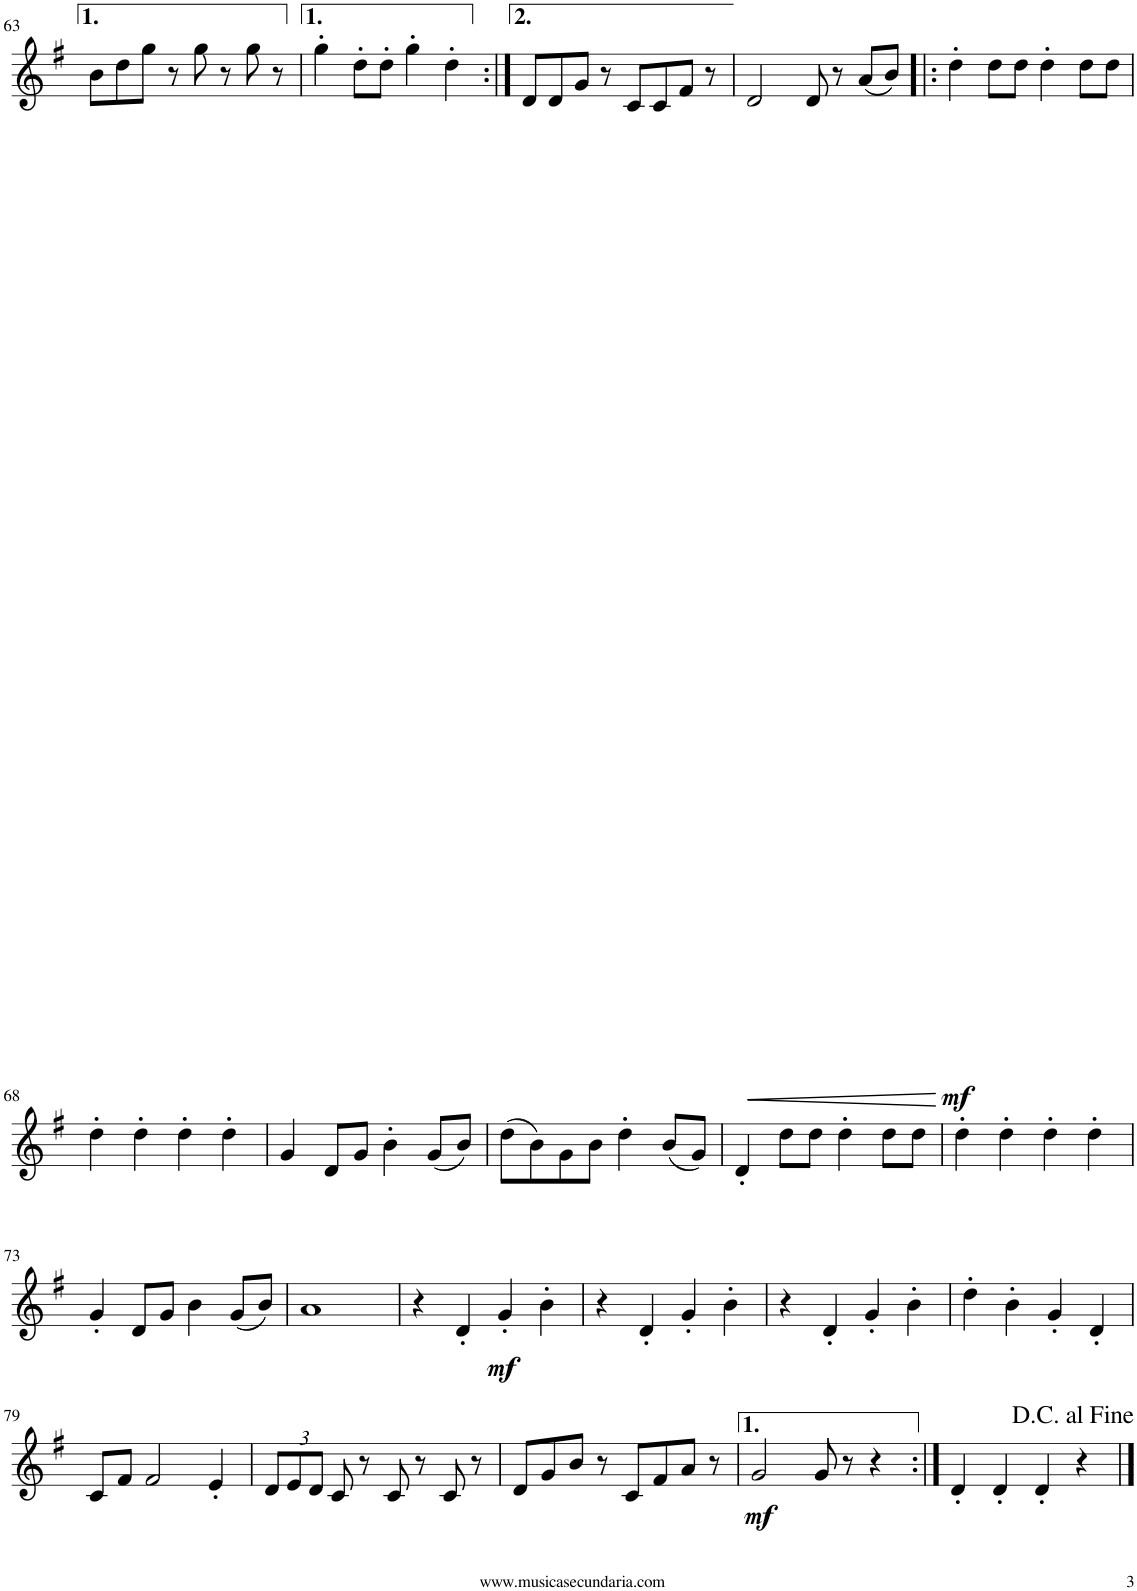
**kern	**dynam
*part1	*part1
*staff1	*staff1
*I"Flauta 2	*
*I'Fl	*
!!LO:PB:g=z
*clefG2	*
*k[f#]	*
*M4/4	*
=63	=63
8b\L	.
8dd\	.
8gg\J	.
8r	.
8gg\	.
8r	.
8gg\	.
8r	.
=64	=64
4gg'\	.
8dd'\L	.
8dd'\J	.
4gg'\	.
4dd'\	.
=65:|!	=65:|!
8d/L	.
8d/	.
8g/J	.
8r	.
8c/L	.
8c/	.
8f#/J	.
8r	.
=66	=66
!	!LO:HP:b
2d/	<
8d/	.
8r	.
(8a/L	.
8b/J)	.
.	[
=67!|:	=67!|:
!	!LO:DY:b
4dd'\	mf
8dd\L	.
8dd\J	.
4dd'\	.
8dd\L	.
8dd\J	.
!!LO:LB:g=z
=68	=68
4dd'\	.
4dd'\	.
4dd'\	.
4dd'\	.
=69	=69
4g/	.
8d/L	.
8g/J	.
4b'\	.
(8g/L	.
8b/J)	.
=70	=70
(8dd\L	.
8b\)	.
8g\	.
8b\J	.
4dd'\	.
(8b/L	.
8g/J)	.
=71	=71
4d'/	.
8dd\L	.
8dd\J	.
4dd'\	.
8dd\L	.
8dd\J	.
=72	=72
4dd'\	.
4dd'\	.
4dd'\	.
4dd'\	.
!!LO:LB:g=z
=73	=73
4g'/	.
8d/L	.
8g/J	.
4b\	.
(8g/L	.
8b/J)	.
=74	=74
1a	.
=75	=75
4r	.
!	!LO:DY:b
4d'/	mf
4g'/	.
4b'\	.
=76	=76
4r	.
4d'/	.
4g'/	.
4b'\	.
=77	=77
4r	.
4d'/	.
4g'/	.
4b'\	.
=78	=78
4dd'\	.
4b'\	.
4g'/	.
4d'/	.
!!LO:LB:g=z
=79	=79
8c/L	.
8f#/J	.
2f#/	.
4e'/	.
=80	=80
*Xbrackettup	*
12d/L	.
12e/	.
12d/J	.
8c/	.
8r	.
8c/	.
8r	.
8c/	.
8r	.
=81	=81
8d/L	.
8g/	.
8b/J	.
8r	.
8c/L	.
8f#/	.
8a/J	.
8r	.
=82	=82
!	!LO:DY:b
2g/	mf
8g/	.
8r	.
4r	.
=83:|!	=83:|!
4d'/	.
4d'/	.
4d'/	.
4r	.
==	==
*-	*-
